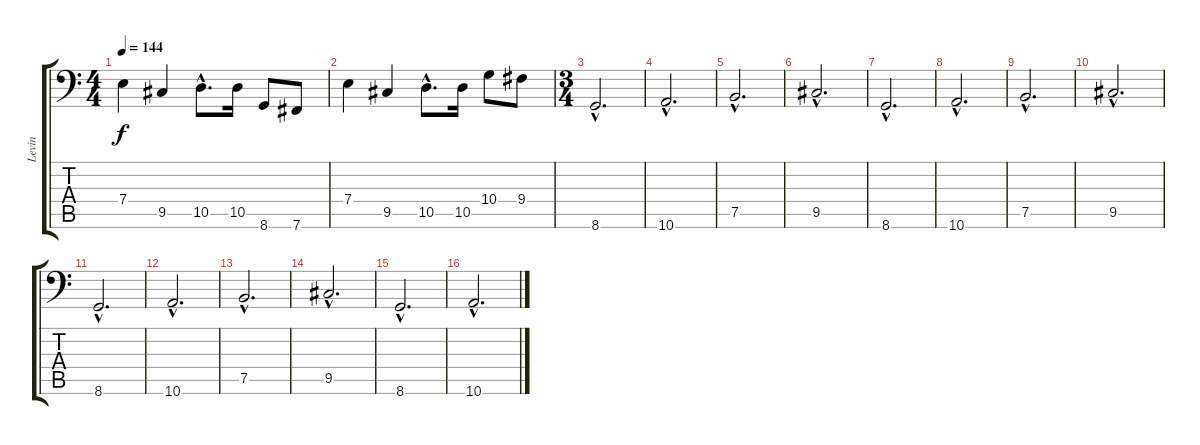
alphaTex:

\track ("Levin" "Levin") {instrument electricbassfinger}
\staff {score tabs}
\tuning (C3 G2 D2 A1 E1 B0) {hide}
\ts (4 4)
\tempo 144
\clef f4
\ks c
7.4.4{dy f} 9.5.4 10.5{hac}.8{d} 10.5.16 8.6.8 7.6.8 |
7.4.4 9.5.4 10.5{hac}.8{d} 10.5.16 10.4.8 9.4.8 |
\ts (3 4)
8.6{hac}.2{d} |
10.6{hac}.2{d} |
7.5{hac}.2{d} |
9.5{hac}.2{d} |
8.6{hac}.2{d} |
10.6{hac}.2{d} |
7.5{hac}.2{d} |
9.5{hac}.2{d} |
8.6{hac}.2{d} |
10.6{hac}.2{d} |
7.5{hac}.2{d} |
9.5{hac}.2{d} |
8.6{hac}.2{d} |
10.6{hac}.2{d}
